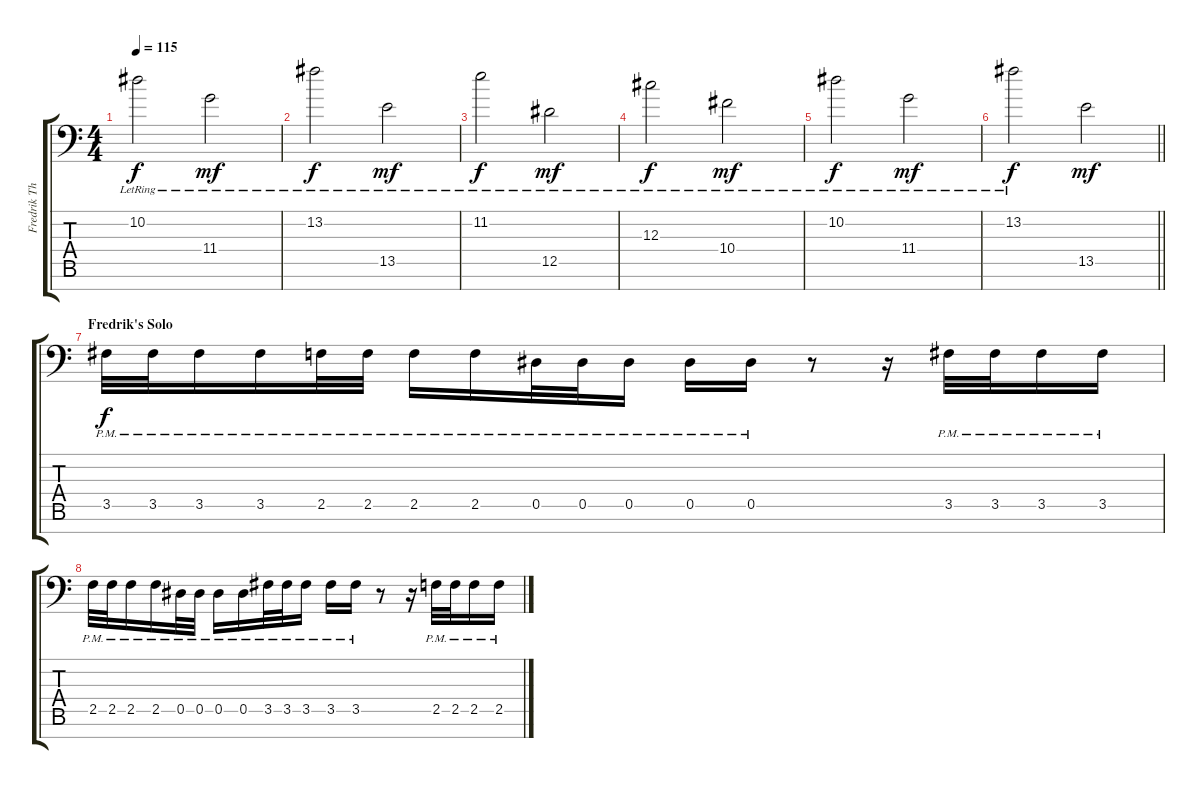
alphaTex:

\track ("Fredrik Thordendal (Guitar 1)" "Fredrik Th") {instrument distortionguitar}
\staff {score tabs}
\tuning (Bb3 F3 Db3 Ab2 Eb2 Bb1 F1) {hide}
\ts (4 4)
\tempo 115
\clef f4
\ks c
10.2{lr}.2{dy f} 11.4{lr}.2{dy mf} |
13.2{lr}.2{dy f} 13.5{lr}.2{dy mf} |
11.2{lr}.2{dy f} 12.5{lr}.2{dy mf} |
12.3{lr}.2{dy f} 10.4{lr}.2{dy mf} |
10.2{lr}.2{dy f} 11.4{lr}.2{dy mf} |
\barLineRight lightlight
13.2{lr}.2{dy f} 13.5.2{dy mf} |
\section ("" "Fredrik's Solo")
3.5{pm}.32{dy f volume 14 instrument distortionguitar} 3.5{pm}.32 3.5{pm}.16 3.5{pm}.16 2.5{pm}.32 2.5{pm}.32 2.5{pm}.16 2.5{pm}.16 0.5{pm}.32 0.5{pm}.32 0.5{pm}.16 0.5{pm}.16 0.5{pm}.16 r.8 r.16 3.5{pm}.32 3.5{pm}.32 3.5{pm}.16 3.5{pm}.16 |
2.5{pm}.32 2.5{pm}.32 2.5{pm}.16 2.5{pm}.16 0.5{pm}.32 0.5{pm}.32 0.5{pm}.16 0.5{pm}.16 3.5{pm}.32 3.5{pm}.32 3.5{pm}.16 3.5{pm}.16 3.5{pm}.16 r.8 r.16 2.5{pm}.32 2.5{pm}.32 2.5{pm}.16 2.5{pm}.16
